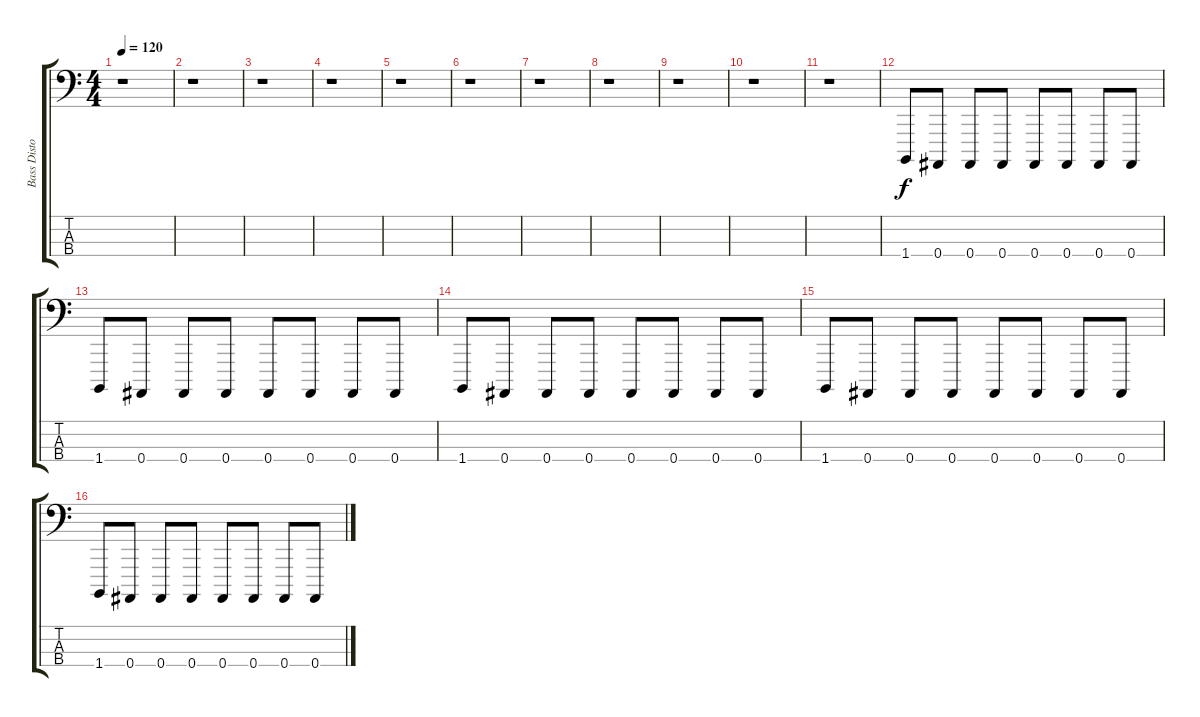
\track ("Bass Disto  A# A D G" "Bass Disto") {instrument lead2sawtooth}
\staff {score tabs}
\tuning (G2 D2 A1 Bb0) {hide}
\ts (4 4)
\tempo 120
\clef f4
\ks c
r.1{dy f instrument lead2sawtooth} |
r.1 |
r.1 |
r.1 |
r.1 |
r.1 |
r.1 |
r.1 |
r.1 |
r.1 |
r.1 |
1.4.8 0.4.8 0.4.8 0.4.8 0.4.8 0.4.8 0.4.8 0.4.8 |
1.4.8 0.4.8 0.4.8 0.4.8 0.4.8 0.4.8 0.4.8 0.4.8 |
1.4.8 0.4.8 0.4.8 0.4.8 0.4.8 0.4.8 0.4.8 0.4.8 |
1.4.8 0.4.8 0.4.8 0.4.8 0.4.8 0.4.8 0.4.8 0.4.8 |
1.4.8 0.4.8 0.4.8 0.4.8 0.4.8 0.4.8 0.4.8 0.4.8
